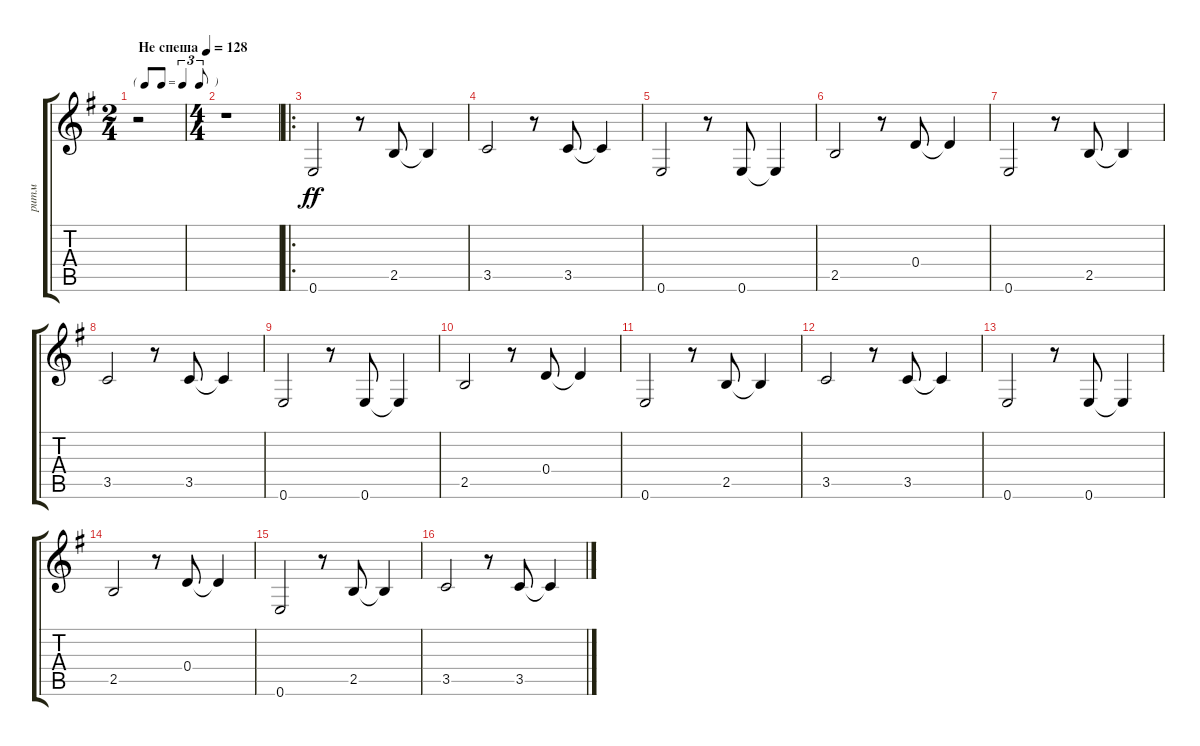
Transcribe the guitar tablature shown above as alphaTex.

\track ("ритм" "ритм") {instrument acousticguitarsteel}
\staff {score tabs}
\tuning (E4 B3 G3 D3 A2 E2) {hide}
\ts (2 4)
\tf triplet8th
\tempo (128 "Не спеша")
\clef g2
\ks eminor
r.2{dy ff instrument acousticguitarsteel} |
\ts (4 4)
r.1 |
\ro
0.6.2 r.8 2.5.8 2.5{t}.4 |
3.5.2 r.8 3.5.8 3.5{t}.4 |
0.6.2 r.8 0.6.8 0.6{t}.4 |
2.5.2 r.8 0.4.8 0.4{t}.4 |
0.6.2 r.8 2.5.8 2.5{t}.4 |
3.5.2 r.8 3.5.8 3.5{t}.4 |
0.6.2 r.8 0.6.8 0.6{t}.4 |
2.5.2 r.8 0.4.8 0.4{t}.4 |
0.6.2 r.8 2.5.8 2.5{t}.4 |
3.5.2 r.8 3.5.8 3.5{t}.4 |
0.6.2 r.8 0.6.8 0.6{t}.4 |
2.5.2 r.8 0.4.8 0.4{t}.4 |
0.6.2 r.8 2.5.8 2.5{t}.4 |
3.5.2 r.8 3.5.8 3.5{t}.4
